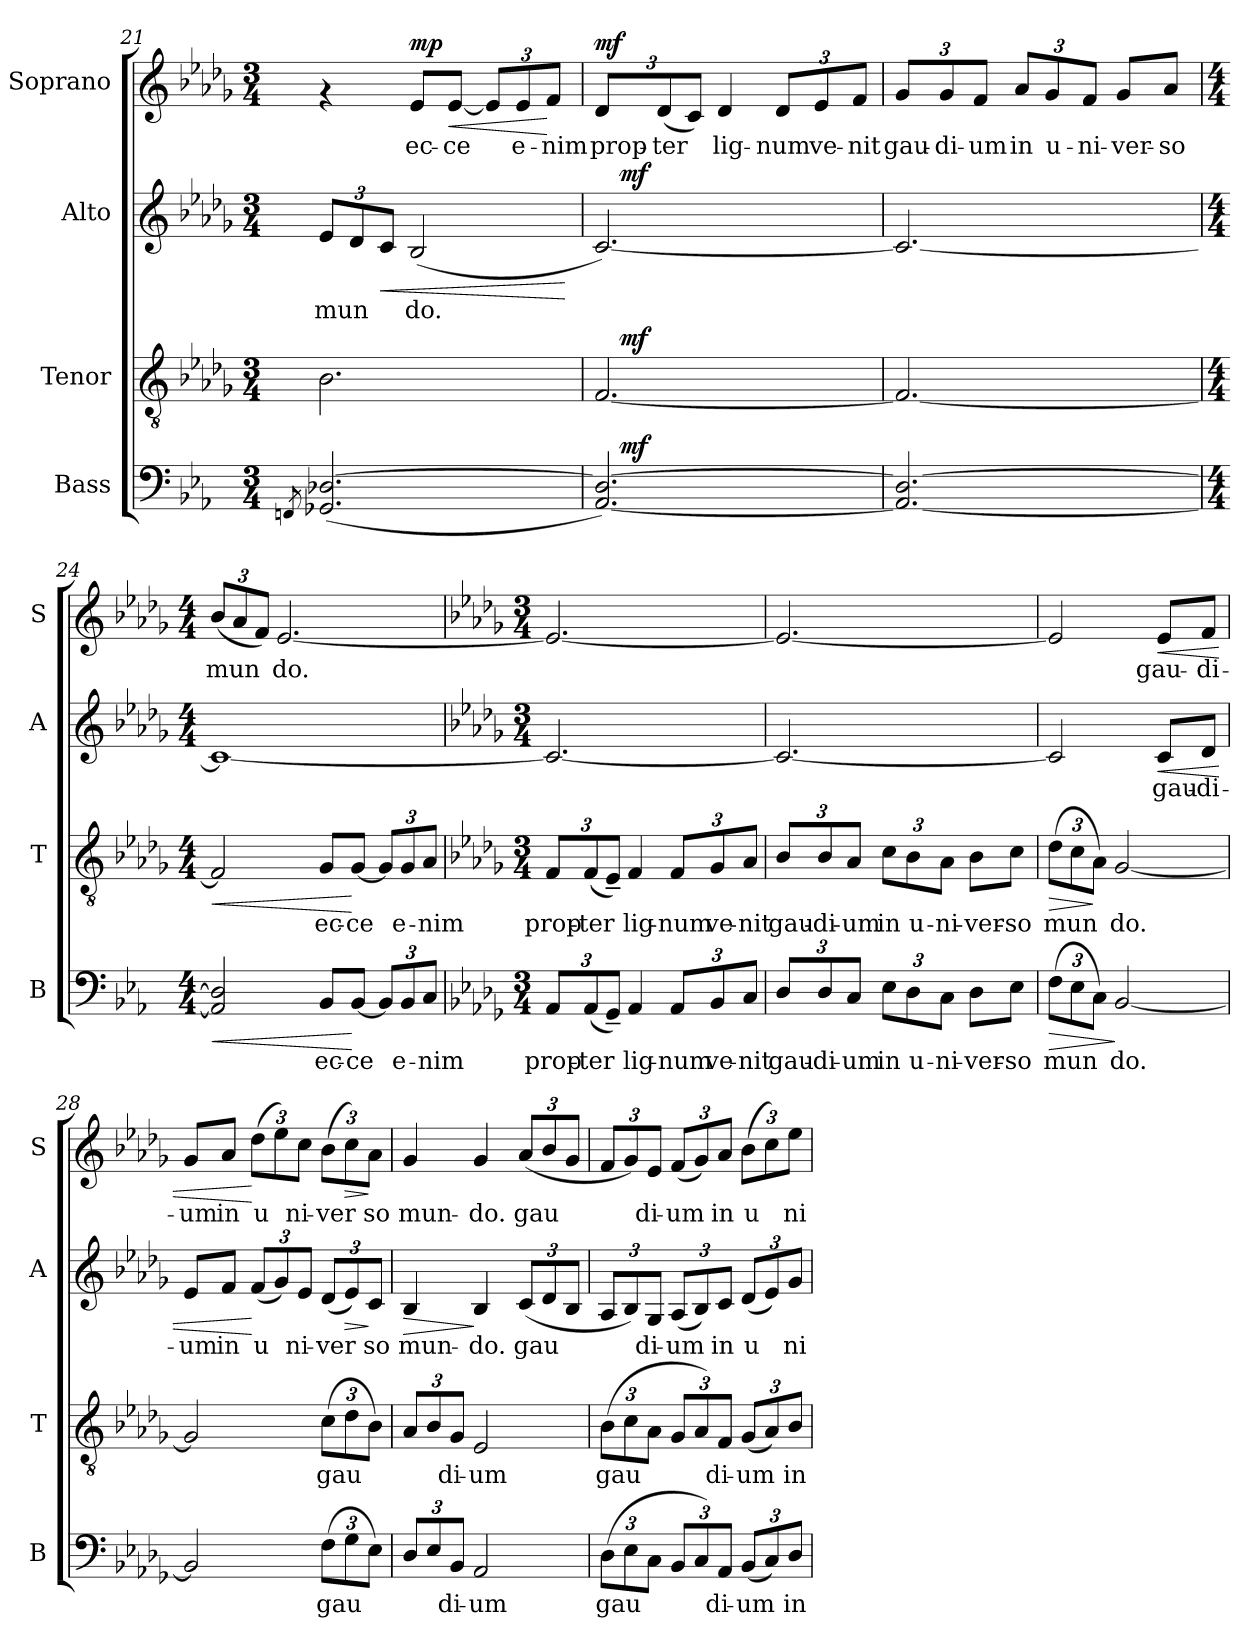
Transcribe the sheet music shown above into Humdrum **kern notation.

**kern	**text	**dynam	**kern	**text	**dynam	**kern	**text	**dynam	**kern	**text	**dynam
*part4	*part4	*part4	*part3	*part3	*part3	*part2	*part2	*part2	*part1	*part1	*part1
*staff4	*staff4	*staff4	*staff3	*staff3	*staff3	*staff2	*staff2	*staff2	*staff1	*staff1	*staff1
*I"Bass	*	*	*I"Tenor	*	*	*I"Alto	*	*	*I"Soprano	*	*
*I'B	*	*	*I'T	*	*	*I'A	*	*	*I'S	*	*
!!LO:PB:g=z
*clefF4	*	*	*clefGv2	*	*	*clefG2	*	*	*clefG2	*	*
*k[b-e-a-]	*	*	*k[b-e-a-d-g-]	*	*	*k[b-e-a-d-g-]	*	*	*k[b-e-a-d-g-]	*	*
*E-:	*	*	*D-:	*	*	*D-:	*	*	*D-:	*	*
*M3/4	*	*	*M3/4	*	*	*M3/4	*	*	*M3/4	*	*
=21	=21	=21	=21	=21	=21	=21	=21	=21	=21	=21	=21
8qFFn/	.	.	.	.	.	.	.	.	.	.	.
!	!LO:LY:b	!	!	!LO:LY:b	!	!	!	!	!	!	!
*	*	*	*	*	*	*Xbrackettup	*	*	*	*	*
!	!	!	!	!	!	!	!LO:LY:b	!	!	!	!
(<[>2.D-X/ 2.GG-X/	.	.	2.B-\	.	.	12e-/L	mun-	.	4rf	.	.
!	!	!	!	!	!	!	!LO:LY:b	!	!	!	!
.	.	.	.	.	.	12d-/	--	.	.	.	.
!	!	!	!	!	!	!	!LO:LY:b	!LO:HP:b	!	!	!
.	.	.	.	.	.	12c/J	--	<	.	.	.
!	!	!	!	!	!	!	!LO:LY:b	!	!	!LO:LY:b	!LO:DY:a
.	.	.	.	.	.	(<2B-/	-do.	.	8e-/L	ec-	mp
!	!	!	!	!	!	!	!	!	!	!LO:LY:b	!LO:HP:b
.	.	.	.	.	.	.	.	.	[<8e-/J	-ce	<
*	*	*	*	*	*	*	*	*	*Xbrackettup	*	*
!	!	!	!	!	!	!	!	!	!	!LO:LY:b	!
.	.	.	.	.	.	.	.	.	12e-/L]	.	.
!	!	!	!	!	!	!	!	!	!	!LO:LY:b	!
.	.	.	.	.	.	.	.	.	12e-/	e-	.
!	!	!	!	!	!	!	!	!	!	!LO:LY:b	!
.	.	.	.	.	.	.	.	.	12f/J	-nim	[
.	.	.	.	.	.	.	.	[	.	.	.
=22	=22	=22	=22	=22	=22	=22	=22	=22	=22	=22	=22
!	!LO:LY:b	!	!	!LO:LY:b	!	!	!LO:LY:b	!	!	!LO:LY:b	!LO:DY:a
*^	*	*	*^	*	*	*^	*	*	*	*	*
2.D-/_> [<2.AA-/)	32ryy	.	.	[<2.F/	32ryy	.	.	[<2.c/)	32ryy	.	.	12d-/L	prop-	mf
!	!	!	!LO:DY:a	!	!	!	!LO:DY:a	!	!	!	!LO:DY:a	!	!	!
.	2ryy	.	mf	.	2ryy	.	mf	.	2ryy	.	mf	.	.	.
!	!	!	!	!	!	!	!	!	!	!	!	!	!LO:LY:b	!
.	.	.	.	.	.	.	.	.	.	.	.	(<12d-/	-ter	.
!	!	!	!	!	!	!	!	!	!	!	!	!	!LO:LY:b	!
.	.	.	.	.	.	.	.	.	.	.	.	12c/J)	.	.
!	!	!	!	!	!	!	!	!	!	!	!	!	!LO:LY:b	!
.	.	.	.	.	.	.	.	.	.	.	.	4d-/	lig-	.
!	!	!	!	!	!	!	!	!	!	!	!	!	!LO:LY:b	!
.	.	.	.	.	.	.	.	.	.	.	.	12d-/L	-num	.
.	8..ryy	.	.	.	8..ryy	.	.	.	8..ryy	.	.	.	.	.
!	!	!	!	!	!	!	!	!	!	!	!	!	!LO:LY:b	!
.	.	.	.	.	.	.	.	.	.	.	.	12e-/	ve-	.
!	!	!	!	!	!	!	!	!	!	!	!	!	!LO:LY:b	!
.	.	.	.	.	.	.	.	.	.	.	.	12f/J	-nit	.
=23	=23	=23	=23	=23	=23	=23	=23	=23	=23	=23	=23	=23	=23	=23
!	!	!LO:LY:b	!	!	!	!LO:LY:b	!	!	!	!LO:LY:b	!	!	!LO:LY:b	!
*v	*v	*	*	*	*	*	*	*v	*v	*	*	*	*	*
*	*	*	*v	*v	*	*	*	*	*	*	*	*
2.D-/_> 2.AA-/_<	.	.	2.F/_<	.	.	2.c/_<	.	.	12g-/L	gau-	.
!	!	!	!	!	!	!	!	!	!	!LO:LY:b	!
.	.	.	.	.	.	.	.	.	12g-/	-di-	.
!	!	!	!	!	!	!	!	!	!	!LO:LY:b	!
.	.	.	.	.	.	.	.	.	12f/J	-um	.
!	!	!	!	!	!	!	!	!	!	!LO:LY:b	!
.	.	.	.	.	.	.	.	.	12a-/L	in	.
!	!	!	!	!	!	!	!	!	!	!LO:LY:b	!
.	.	.	.	.	.	.	.	.	12g-/	u-	.
!	!	!	!	!	!	!	!	!	!	!LO:LY:b	!
.	.	.	.	.	.	.	.	.	12f/J	-ni-	.
!	!	!	!	!	!	!	!	!	!	!LO:LY:b	!
.	.	.	.	.	.	.	.	.	8g-/L	-ver-	.
!	!	!	!	!	!	!	!	!	!	!LO:LY:b	!
.	.	.	.	.	.	.	.	.	8a-/J	-so	.
=24	=24	=24	=24	=24	=24	=24	=24	=24	=24	=24	=24
*M4/4	*	*	*M4/4	*	*	*M4/4	*	*	*M4/4	*	*
!	!LO:LY:b	!LO:HP:b	!	!LO:LY:b	!LO:HP:b	!	!LO:LY:b	!	!	!LO:LY:b	!
2D-/] 2AA-/]	.	<	2F/]	.	<	1c_>	.	.	(<12b-/L	mun-	.
!	!	!	!	!	!	!	!	!	!	!LO:LY:b	!
.	.	.	.	.	.	.	.	.	12a-/	--	.
!	!	!	!	!	!	!	!	!	!	!LO:LY:b	!
.	.	.	.	.	.	.	.	.	12f/J)	--	.
!	!	!	!	!	!	!	!	!	!	!LO:LY:b	!
.	.	.	.	.	.	.	.	.	[>2.e-/	-do.	.
!	!LO:LY:b	!	!	!LO:LY:b	!	!	!	!	!	!	!
8BB-/L	ec-	.	8G-/L	ec-	.	.	.	.	.	.	.
!	!LO:LY:b	!	!	!LO:LY:b	!	!	!	!	!	!	!
[<8BB-/J	-ce	[	[<8G-/J	-ce	[	.	.	.	.	.	.
*Xbrackettup	*	*	*	*	*	*	*	*	*	*	*
!	!LO:LY:b	!	!	!	!	!	!	!	!	!	!
*	*	*	*Xbrackettup	*	*	*	*	*	*	*	*
!	!	!	!	!LO:LY:b	!	!	!	!	!	!	!
12BB-/L]	.	.	12G-/L]	.	.	.	.	.	.	.	.
!	!LO:LY:b	!	!	!LO:LY:b	!	!	!	!	!	!	!
12BB-/	e-	.	12G-/	e-	.	.	.	.	.	.	.
!	!LO:LY:b	!	!	!LO:LY:b	!	!	!	!	!	!	!
12C/J	-nim	.	12A-/J	-nim	.	.	.	.	.	.	.
!!LO:PB:g=z
=25	=25	=25	=25	=25	=25	=25	=25	=25	=25	=25	=25
*k[b-e-a-d-g-]	*	*	*	*	*	*	*	*	*	*	*
*D-:	*	*	*	*	*	*	*	*	*	*	*
*M3/4	*	*	*M3/4	*	*	*M3/4	*	*	*M3/4	*	*
!	!LO:LY:b	!	!	!LO:LY:b	!	!	!LO:LY:b	!	!	!LO:LY:b	!
12AA-/L	prop-	.	12F/L	prop-	.	2.c/_<	.	.	2.e-/_<	.	.
!	!LO:LY:b	!	!	!LO:LY:b	!	!	!	!	!	!	!
(<12AA-/	-ter	.	(<12F/	-ter	.	.	.	.	.	.	.
!	!LO:LY:b	!	!	!LO:LY:b	!	!	!	!	!	!	!
12GG-~</J)	.	.	12E-~</J)	.	.	.	.	.	.	.	.
!	!LO:LY:b	!	!	!LO:LY:b	!	!	!	!	!	!	!
4AA-/	lig-	.	4F/	lig-	.	.	.	.	.	.	.
!	!LO:LY:b	!	!	!LO:LY:b	!	!	!	!	!	!	!
12AA-/L	-num	.	12F/L	-num	.	.	.	.	.	.	.
!	!LO:LY:b	!	!	!LO:LY:b	!	!	!	!	!	!	!
12BB-/	ve-	.	12G-/	ve-	.	.	.	.	.	.	.
!	!LO:LY:b	!	!	!LO:LY:b	!	!	!	!	!	!	!
12C/J	-nit	.	12A-/J	-nit	.	.	.	.	.	.	.
=26	=26	=26	=26	=26	=26	=26	=26	=26	=26	=26	=26
!	!LO:LY:b	!	!	!LO:LY:b	!	!	!LO:LY:b	!	!	!LO:LY:b	!
12D-/L	gau-	.	12B-/L	gau-	.	2.c/_<	.	.	2.e-/_<	.	.
!	!LO:LY:b	!	!	!LO:LY:b	!	!	!	!	!	!	!
12D-/	-di-	.	12B-/	-di-	.	.	.	.	.	.	.
!	!LO:LY:b	!	!	!LO:LY:b	!	!	!	!	!	!	!
12C/J	-um	.	12A-/J	-um	.	.	.	.	.	.	.
!	!LO:LY:b	!	!	!LO:LY:b	!	!	!	!	!	!	!
12E-\L	in	.	12c\L	in	.	.	.	.	.	.	.
!	!LO:LY:b	!	!	!LO:LY:b	!	!	!	!	!	!	!
12D-\	u-	.	12B-\	u-	.	.	.	.	.	.	.
!	!LO:LY:b	!	!	!LO:LY:b	!	!	!	!	!	!	!
12C\J	-ni-	.	12A-\J	-ni-	.	.	.	.	.	.	.
!	!LO:LY:b	!	!	!LO:LY:b	!	!	!	!	!	!	!
8D-\L	-ver-	.	8B-\L	-ver-	.	.	.	.	.	.	.
!	!LO:LY:b	!	!	!LO:LY:b	!	!	!	!	!	!	!
8E-\J	-so	.	8c\J	-so	.	.	.	.	.	.	.
=27	=27	=27	=27	=27	=27	=27	=27	=27	=27	=27	=27
!	!LO:LY:b	!LO:HP:b	!	!LO:LY:b	!LO:HP:b	!	!LO:LY:b	!	!	!LO:LY:b	!
(>12F\L	mun-	>	(>12d-\L	mun-	>	2c/]	.	.	2e-/]	.	.
!	!LO:LY:b	!	!	!LO:LY:b	!	!	!	!	!	!	!
12E-\	--	.	12c\	--	.	.	.	.	.	.	.
!	!LO:LY:b	!	!	!LO:LY:b	!	!	!	!	!	!	!
12C\J)	--	.	12A-\J)	--	]	.	.	.	.	.	.
!	!LO:LY:b	!	!	!LO:LY:b	!	!	!	!	!	!	!
[<2BB-/	-do.	]	[<2G-/	-do.	.	.	.	.	.	.	.
!	!	!	!	!	!	!	!LO:LY:b	!LO:HP:b	!	!LO:LY:b	!LO:HP:b
.	.	.	.	.	.	8c/L	gau-	<	8e-/L	gau-	<
!	!	!	!	!	!	!	!LO:LY:b	!	!	!LO:LY:b	!
.	.	.	.	.	.	8d-/J	-di-	.	8f/J	-di-	.
=28	=28	=28	=28	=28	=28	=28	=28	=28	=28	=28	=28
!	!LO:LY:b	!	!	!LO:LY:b	!	!	!LO:LY:b	!	!	!LO:LY:b	!
2BB-/]	.	.	2G-/]	.	.	8e-/L	-um	.	8g-/L	-um	.
!	!	!	!	!	!	!	!LO:LY:b	!	!	!LO:LY:b	!
.	.	.	.	.	.	8f/J	in	.	8a-/J	in	.
!	!	!	!	!	!	!	!LO:LY:b	!	!	!LO:LY:b	!
.	.	.	.	.	.	(<12f/L	u-	[	(>12dd-\L	u-	[
!	!	!	!	!	!	!	!LO:LY:b	!	!	!LO:LY:b	!
.	.	.	.	.	.	12g-/)	--	.	12ee-\)	--	.
!	!	!	!	!	!	!	!LO:LY:b	!	!	!LO:LY:b	!
.	.	.	.	.	.	12e-/J	-ni-	.	12cc\J	-ni-	.
!	!LO:LY:b	!	!	!LO:LY:b	!	!	!LO:LY:b	!	!	!LO:LY:b	!
(>12F\L	gau-	.	(>12c\L	gau-	.	(<12d-/L	-ver-	.	(>12b-\L	-ver-	.
!	!LO:LY:b	!	!	!LO:LY:b	!	!	!LO:LY:b	!LO:HP:b	!	!LO:LY:b	!LO:HP:b
12G-\	--	.	12d-\	--	.	12e-/)	--	>	12cc\)	--	>
!	!LO:LY:b	!	!	!LO:LY:b	!	!	!LO:LY:b	!	!	!LO:LY:b	!
12E-\J)	--	.	12B-\J)	--	.	12c/J	-so	]	12a-\J	-so	]
!!LO:LB:g=z
=29	=29	=29	=29	=29	=29	=29	=29	=29	=29	=29	=29
!	!LO:LY:b	!	!	!LO:LY:b	!	!	!LO:LY:b	!LO:HP:b	!	!LO:LY:b	!
12D-/L	--	.	12A-/L	--	.	4B-/	mun-	>	4g-/	mun-	.
!	!LO:LY:b	!	!	!LO:LY:b	!	!	!	!	!	!	!
12E-/	--	.	12B-/	--	.	.	.	.	.	.	.
!	!LO:LY:b	!	!	!LO:LY:b	!	!	!	!	!	!	!
12BB-/J	-di-	.	12G-/J	-di-	.	.	.	.	.	.	.
!	!LO:LY:b	!	!	!LO:LY:b	!	!	!LO:LY:b	!	!	!LO:LY:b	!
2AA-/	-um	.	2E-/	-um	.	4B-/	-do.	]	4g-/	-do.	.
!	!	!	!	!	!	!	!LO:LY:b	!	!	!LO:LY:b	!
.	.	.	.	.	.	(<12c/L	gau-	.	(<12a-/L	gau-	.
!	!	!	!	!	!	!	!LO:LY:b	!	!	!LO:LY:b	!
.	.	.	.	.	.	12d-/	--	.	12b-/	--	.
!	!	!	!	!	!	!	!LO:LY:b	!	!	!LO:LY:b	!
.	.	.	.	.	.	12B-/J	--	.	12g-/J	--	.
=30	=30	=30	=30	=30	=30	=30	=30	=30	=30	=30	=30
!	!LO:LY:b	!	!	!LO:LY:b	!	!	!LO:LY:b	!	!	!LO:LY:b	!
(>12D-\L	gau-	.	(>12B-\L	gau-	.	12A-/L	--	.	12f/L	--	.
!	!LO:LY:b	!	!	!LO:LY:b	!	!	!LO:LY:b	!	!	!LO:LY:b	!
12E-\	--	.	12c\	--	.	12B-/)	--	.	12g-/)	--	.
!	!LO:LY:b	!	!	!LO:LY:b	!	!	!LO:LY:b	!	!	!LO:LY:b	!
12C\J	--	.	12A-\J	--	.	12G-/J	-di-	.	12e-/J	-di-	.
!	!LO:LY:b	!	!	!LO:LY:b	!	!	!LO:LY:b	!	!	!LO:LY:b	!
12BB-/L	--	.	12G-/L	--	.	(<12A-/L	-um	.	(<12f/L	-um	.
!	!LO:LY:b	!	!	!LO:LY:b	!	!	!LO:LY:b	!	!	!LO:LY:b	!
12C/)	--	.	12A-/)	--	.	12B-/)	.	.	12g-/)	.	.
!	!LO:LY:b	!	!	!LO:LY:b	!	!	!LO:LY:b	!	!	!LO:LY:b	!
12AA-/J	-di-	.	12F/J	-di-	.	12c/J	in	.	12a-/J	in	.
!	!LO:LY:b	!	!	!LO:LY:b	!	!	!LO:LY:b	!	!	!LO:LY:b	!
(<12BB-/L	-um	.	(<12G-/L	-um	.	(<12d-/L	u-	.	(>12b-\L	u-	.
!	!LO:LY:b	!	!	!LO:LY:b	!	!	!LO:LY:b	!	!	!LO:LY:b	!
12C/)	.	.	12A-/)	.	.	12e-/)	--	.	12cc\)	--	.
!	!LO:LY:b	!	!	!LO:LY:b	!	!	!LO:LY:b	!	!	!LO:LY:b	!
12D-/J	in	.	12B-/J	in	.	12g-/J	-ni-	.	12ee-\J	-ni-	.
=	=	=	=	=	=	=	=	=	=	=	=
*-	*-	*-	*-	*-	*-	*-	*-	*-	*-	*-	*-
